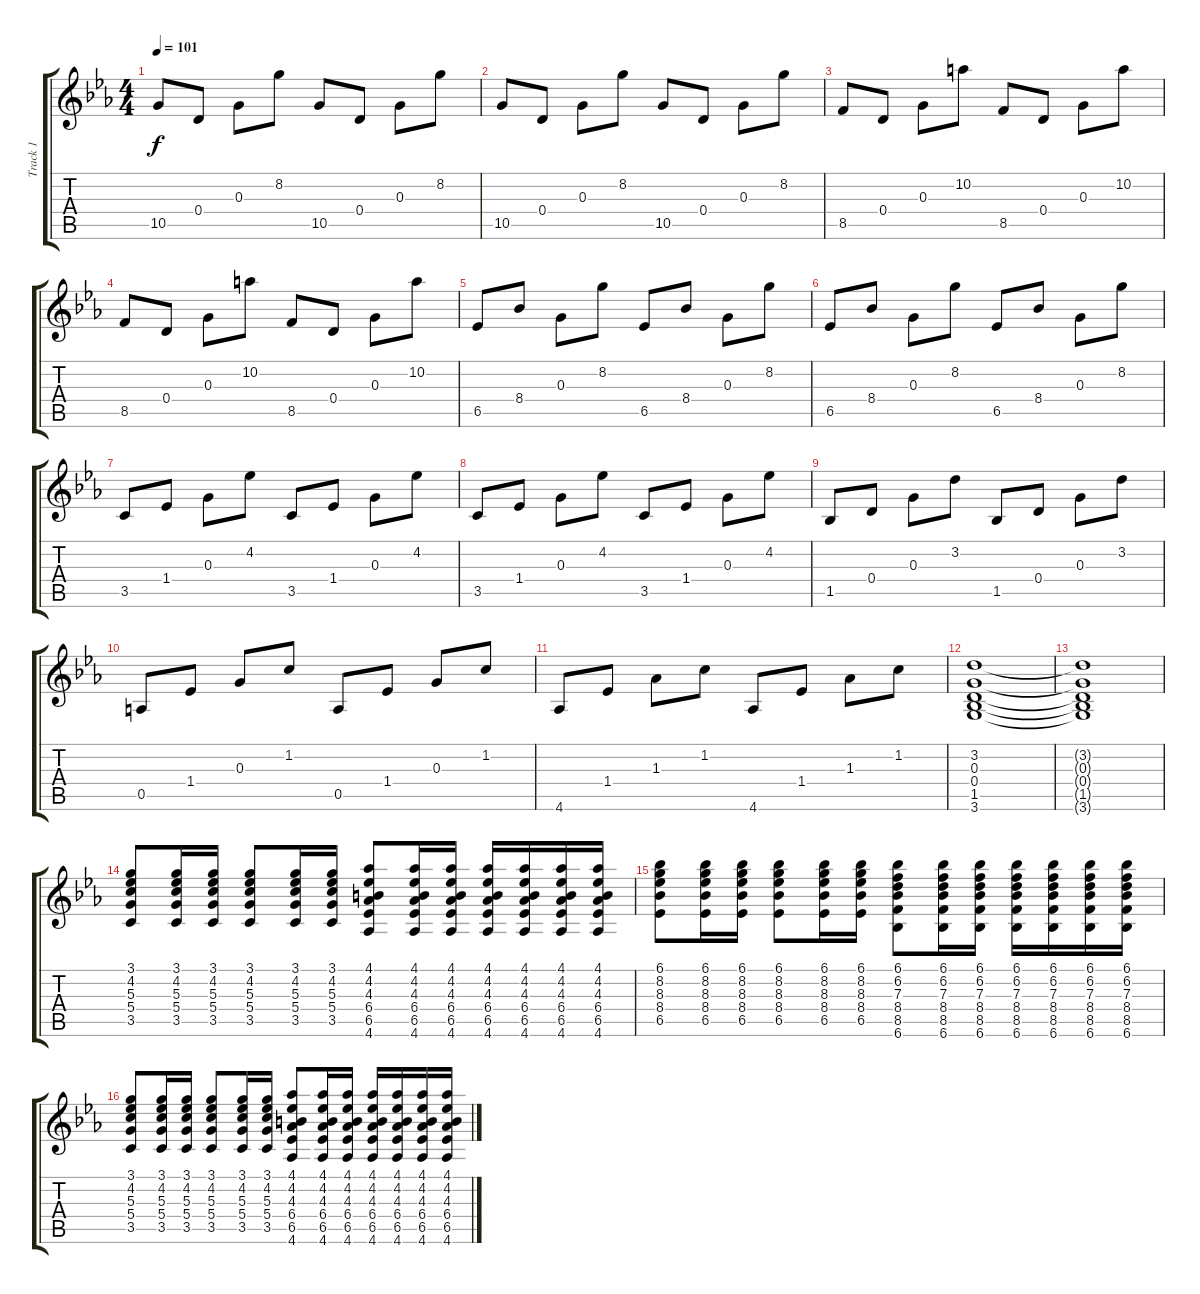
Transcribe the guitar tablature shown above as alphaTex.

\track ("Track 1" "Track 1") {instrument acousticguitarnylon}
\staff {score tabs}
\tuning (E4 B3 G3 D3 A2 E2) {hide}
\ts (4 4)
\tempo 101
\clef g2
\ks eb
10.5.8{dy f instrument acousticguitarnylon} 0.4.8 0.3.8 8.2.8 10.5.8 0.4.8 0.3.8 8.2.8 |
10.5.8 0.4.8 0.3.8 8.2.8 10.5.8 0.4.8 0.3.8 8.2.8 |
8.5.8 0.4.8 0.3.8 10.2.8 8.5.8 0.4.8 0.3.8 10.2.8 |
8.5.8 0.4.8 0.3.8 10.2.8 8.5.8 0.4.8 0.3.8 10.2.8 |
6.5.8 8.4.8 0.3.8 8.2.8 6.5.8 8.4.8 0.3.8 8.2.8 |
6.5.8 8.4.8 0.3.8 8.2.8 6.5.8 8.4.8 0.3.8 8.2.8 |
3.5.8 1.4.8 0.3.8 4.2.8 3.5.8 1.4.8 0.3.8 4.2.8 |
3.5.8 1.4.8 0.3.8 4.2.8 3.5.8 1.4.8 0.3.8 4.2.8 |
1.5.8 0.4.8 0.3.8 3.2.8 1.5.8 0.4.8 0.3.8 3.2.8 |
0.5.8 1.4.8 0.3.8 1.2.8 0.5.8 1.4.8 0.3.8 1.2.8 |
4.6.8 1.4.8 1.3.8 1.2.8 4.6.8 1.4.8 1.3.8 1.2.8 |
(3.2 0.3 0.4 1.5 3.6).1 |
(3.2{t} 0.3{t} 0.4{t} 1.5{t} 3.6{t}).1 |
(3.1 4.2 5.3 5.4 3.5).8 (3.1 4.2 5.3 5.4 3.5).16 (3.1 4.2 5.3 5.4 3.5).16 (3.1 4.2 5.3 5.4 3.5).8 (3.1 4.2 5.3 5.4 3.5).16 (3.1 4.2 5.3 5.4 3.5).16 (4.1 4.2 4.3 6.4 6.5 4.6).8 (4.1 4.2 4.3 6.4 6.5 4.6).16 (4.1 4.2 4.3 6.4 6.5 4.6).16 (4.1 4.2 4.3 6.4 6.5 4.6).16 (4.1 4.2 4.3 6.4 6.5 4.6).16 (4.1 4.2 4.3 6.4 6.5 4.6).16 (4.1 4.2 4.3 6.4 6.5 4.6).16 |
(6.1 8.2 8.3 8.4 6.5).8 (6.1 8.2 8.3 8.4 6.5).16 (6.1 8.2 8.3 8.4 6.5).16 (6.1 8.2 8.3 8.4 6.5).8 (6.1 8.2 8.3 8.4 6.5).16 (6.1 8.2 8.3 8.4 6.5).16 (6.1 6.2 7.3 8.4 8.5 6.6).8 (6.1 6.2 7.3 8.4 8.5 6.6).16 (6.1 6.2 7.3 8.4 8.5 6.6).16 (6.1 6.2 7.3 8.4 8.5 6.6).16 (6.1 6.2 7.3 8.4 8.5 6.6).16 (6.1 6.2 7.3 8.4 8.5 6.6).16 (6.1 6.2 7.3 8.4 8.5 6.6).16 |
(3.1 4.2 5.3 5.4 3.5).8 (3.1 4.2 5.3 5.4 3.5).16 (3.1 4.2 5.3 5.4 3.5).16 (3.1 4.2 5.3 5.4 3.5).8 (3.1 4.2 5.3 5.4 3.5).16 (3.1 4.2 5.3 5.4 3.5).16 (4.1 4.2 4.3 6.4 6.5 4.6).8 (4.1 4.2 4.3 6.4 6.5 4.6).16 (4.1 4.2 4.3 6.4 6.5 4.6).16 (4.1 4.2 4.3 6.4 6.5 4.6).16 (4.1 4.2 4.3 6.4 6.5 4.6).16 (4.1 4.2 4.3 6.4 6.5 4.6).16 (4.1 4.2 4.3 6.4 6.5 4.6).16
